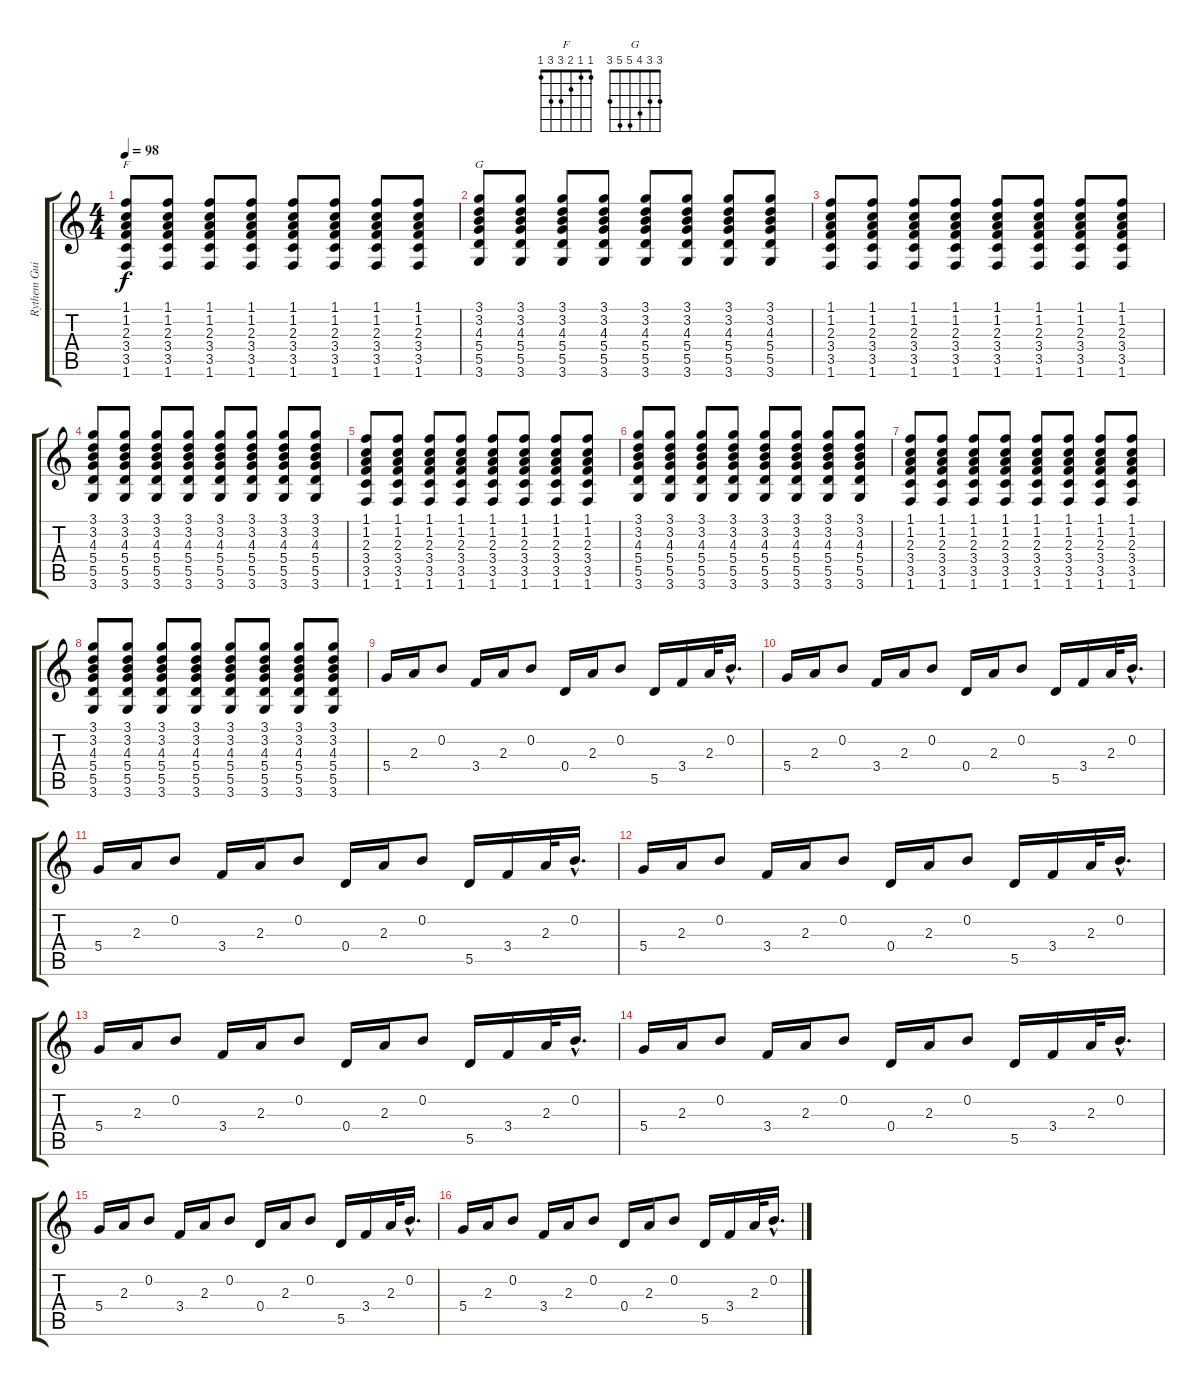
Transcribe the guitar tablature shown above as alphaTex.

\track ("Rythem Guitar" "Rythem Gui") {instrument overdrivenguitar}
\staff {score tabs}
\tuning (E4 B3 G3 D3 A2 E2) {hide}
\chord ("F" 1 1 2 3 3 1)
\chord ("G" 3 3 4 5 5 3)
\ts (4 4)
\tempo 98
\clef g2
\ks c
(1.1 1.2 2.3 3.4 3.5 1.6).8{ch "F" dy f} (1.1 1.2 2.3 3.4 3.5 1.6).8 (1.1 1.2 2.3 3.4 3.5 1.6).8 (1.1 1.2 2.3 3.4 3.5 1.6).8 (1.1 1.2 2.3 3.4 3.5 1.6).8 (1.1 1.2 2.3 3.4 3.5 1.6).8 (1.1 1.2 2.3 3.4 3.5 1.6).8 (1.1 1.2 2.3 3.4 3.5 1.6).8 |
(3.1 3.2 4.3 5.4 5.5 3.6).8{ch "G"} (3.1 3.2 4.3 5.4 5.5 3.6).8 (3.1 3.2 4.3 5.4 5.5 3.6).8 (3.1 3.2 4.3 5.4 5.5 3.6).8 (3.1 3.2 4.3 5.4 5.5 3.6).8 (3.1 3.2 4.3 5.4 5.5 3.6).8 (3.1 3.2 4.3 5.4 5.5 3.6).8 (3.1 3.2 4.3 5.4 5.5 3.6).8 |
(1.1 1.2 2.3 3.4 3.5 1.6).8 (1.1 1.2 2.3 3.4 3.5 1.6).8 (1.1 1.2 2.3 3.4 3.5 1.6).8 (1.1 1.2 2.3 3.4 3.5 1.6).8 (1.1 1.2 2.3 3.4 3.5 1.6).8 (1.1 1.2 2.3 3.4 3.5 1.6).8 (1.1 1.2 2.3 3.4 3.5 1.6).8 (1.1 1.2 2.3 3.4 3.5 1.6).8 |
(3.1 3.2 4.3 5.4 5.5 3.6).8 (3.1 3.2 4.3 5.4 5.5 3.6).8 (3.1 3.2 4.3 5.4 5.5 3.6).8 (3.1 3.2 4.3 5.4 5.5 3.6).8 (3.1 3.2 4.3 5.4 5.5 3.6).8 (3.1 3.2 4.3 5.4 5.5 3.6).8 (3.1 3.2 4.3 5.4 5.5 3.6).8 (3.1 3.2 4.3 5.4 5.5 3.6).8 |
(1.1 1.2 2.3 3.4 3.5 1.6).8 (1.1 1.2 2.3 3.4 3.5 1.6).8 (1.1 1.2 2.3 3.4 3.5 1.6).8 (1.1 1.2 2.3 3.4 3.5 1.6).8 (1.1 1.2 2.3 3.4 3.5 1.6).8 (1.1 1.2 2.3 3.4 3.5 1.6).8 (1.1 1.2 2.3 3.4 3.5 1.6).8 (1.1 1.2 2.3 3.4 3.5 1.6).8 |
(3.1 3.2 4.3 5.4 5.5 3.6).8 (3.1 3.2 4.3 5.4 5.5 3.6).8 (3.1 3.2 4.3 5.4 5.5 3.6).8 (3.1 3.2 4.3 5.4 5.5 3.6).8 (3.1 3.2 4.3 5.4 5.5 3.6).8 (3.1 3.2 4.3 5.4 5.5 3.6).8 (3.1 3.2 4.3 5.4 5.5 3.6).8 (3.1 3.2 4.3 5.4 5.5 3.6).8 |
(1.1 1.2 2.3 3.4 3.5 1.6).8 (1.1 1.2 2.3 3.4 3.5 1.6).8 (1.1 1.2 2.3 3.4 3.5 1.6).8 (1.1 1.2 2.3 3.4 3.5 1.6).8 (1.1 1.2 2.3 3.4 3.5 1.6).8 (1.1 1.2 2.3 3.4 3.5 1.6).8 (1.1 1.2 2.3 3.4 3.5 1.6).8 (1.1 1.2 2.3 3.4 3.5 1.6).8 |
(3.1 3.2 4.3 5.4 5.5 3.6).8 (3.1 3.2 4.3 5.4 5.5 3.6).8 (3.1 3.2 4.3 5.4 5.5 3.6).8 (3.1 3.2 4.3 5.4 5.5 3.6).8 (3.1 3.2 4.3 5.4 5.5 3.6).8 (3.1 3.2 4.3 5.4 5.5 3.6).8 (3.1 3.2 4.3 5.4 5.5 3.6).8 (3.1 3.2 4.3 5.4 5.5 3.6).8 |
5.4.16 2.3.16 0.2.8 3.4.16 2.3.16 0.2.8 0.4.16 2.3.16 0.2.8 5.5.16 3.4.16 2.3.32 0.2{hac}.16{d} |
5.4.16 2.3.16 0.2.8 3.4.16 2.3.16 0.2.8 0.4.16 2.3.16 0.2.8 5.5.16 3.4.16 2.3.32 0.2{hac}.16{d} |
5.4.16 2.3.16 0.2.8 3.4.16 2.3.16 0.2.8 0.4.16 2.3.16 0.2.8 5.5.16 3.4.16 2.3.32 0.2{hac}.16{d} |
5.4.16 2.3.16 0.2.8 3.4.16 2.3.16 0.2.8 0.4.16 2.3.16 0.2.8 5.5.16 3.4.16 2.3.32 0.2{hac}.16{d} |
5.4.16 2.3.16 0.2.8 3.4.16 2.3.16 0.2.8 0.4.16 2.3.16 0.2.8 5.5.16 3.4.16 2.3.32 0.2{hac}.16{d} |
5.4.16 2.3.16 0.2.8 3.4.16 2.3.16 0.2.8 0.4.16 2.3.16 0.2.8 5.5.16 3.4.16 2.3.32 0.2{hac}.16{d} |
5.4.16 2.3.16 0.2.8 3.4.16 2.3.16 0.2.8 0.4.16 2.3.16 0.2.8 5.5.16 3.4.16 2.3.32 0.2{hac}.16{d} |
5.4.16 2.3.16 0.2.8 3.4.16 2.3.16 0.2.8 0.4.16 2.3.16 0.2.8 5.5.16 3.4.16 2.3.32 0.2{hac}.16{d}
